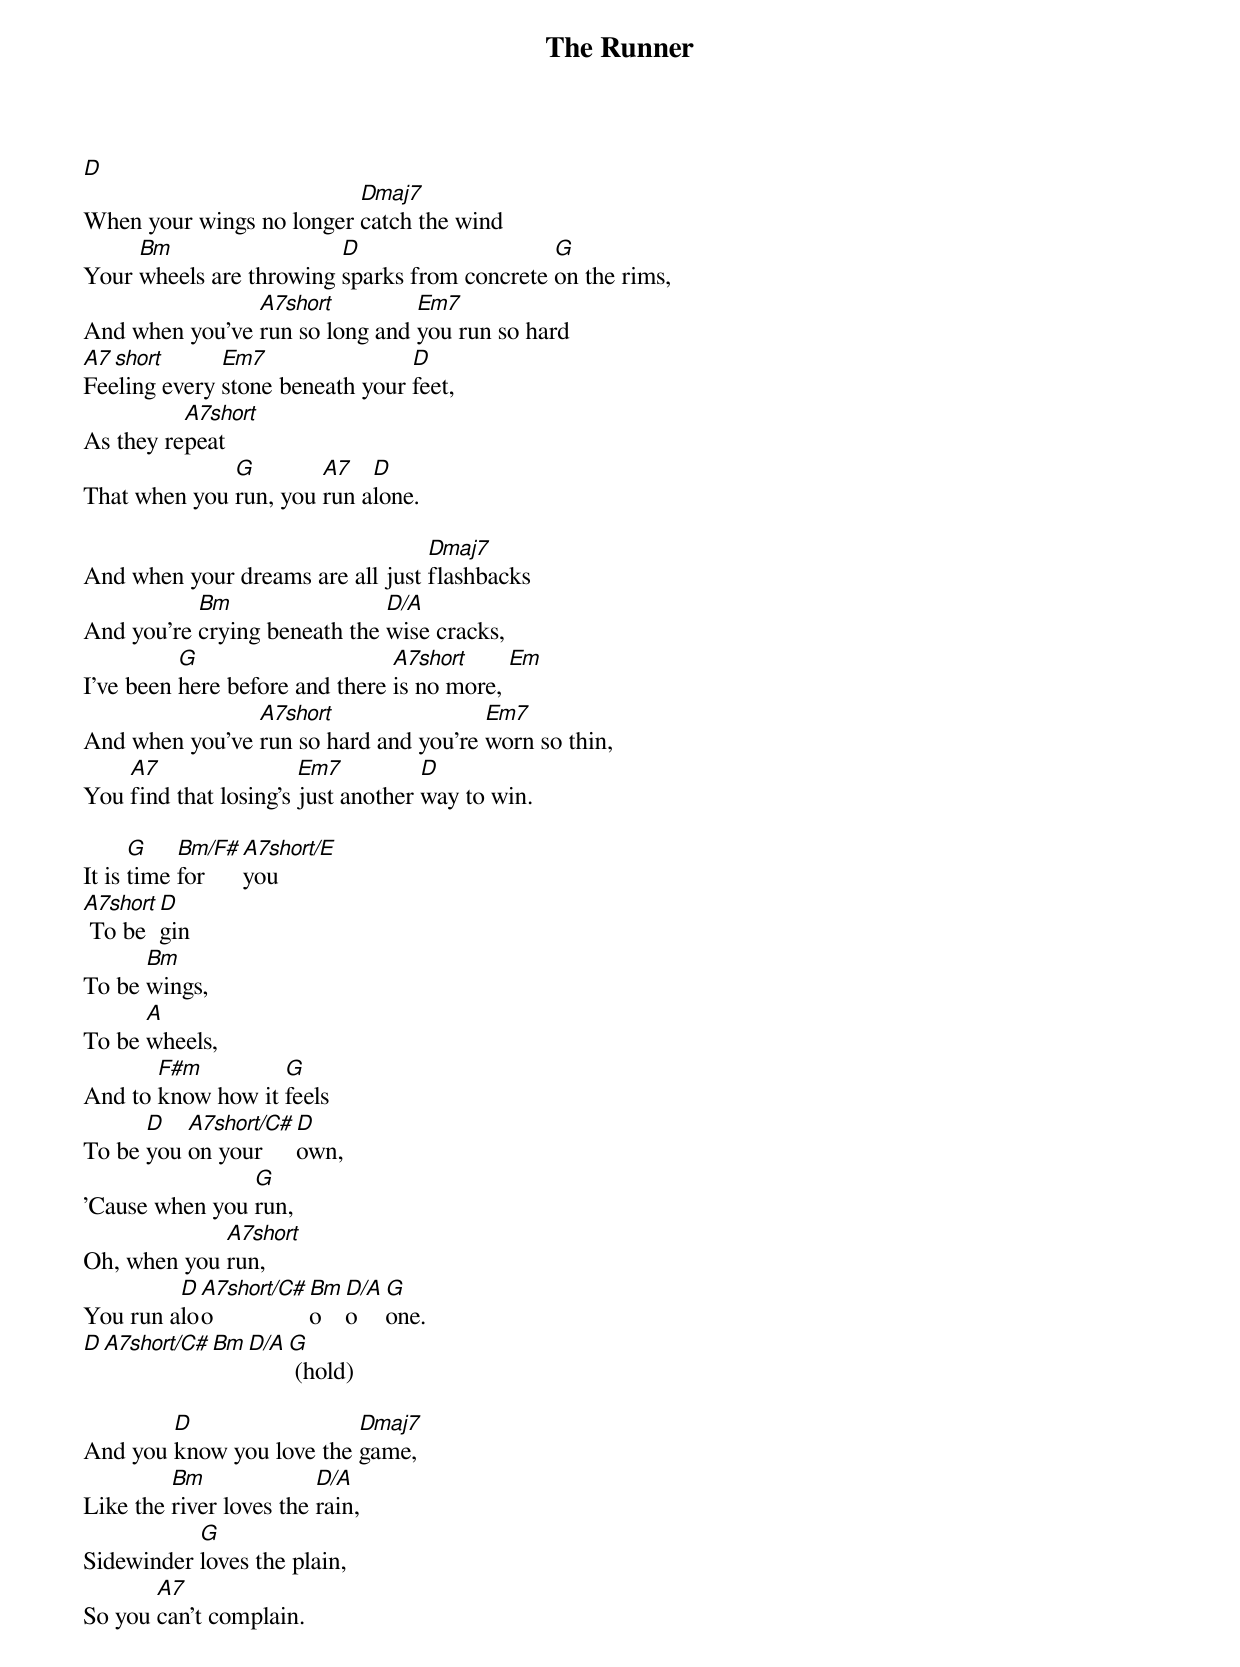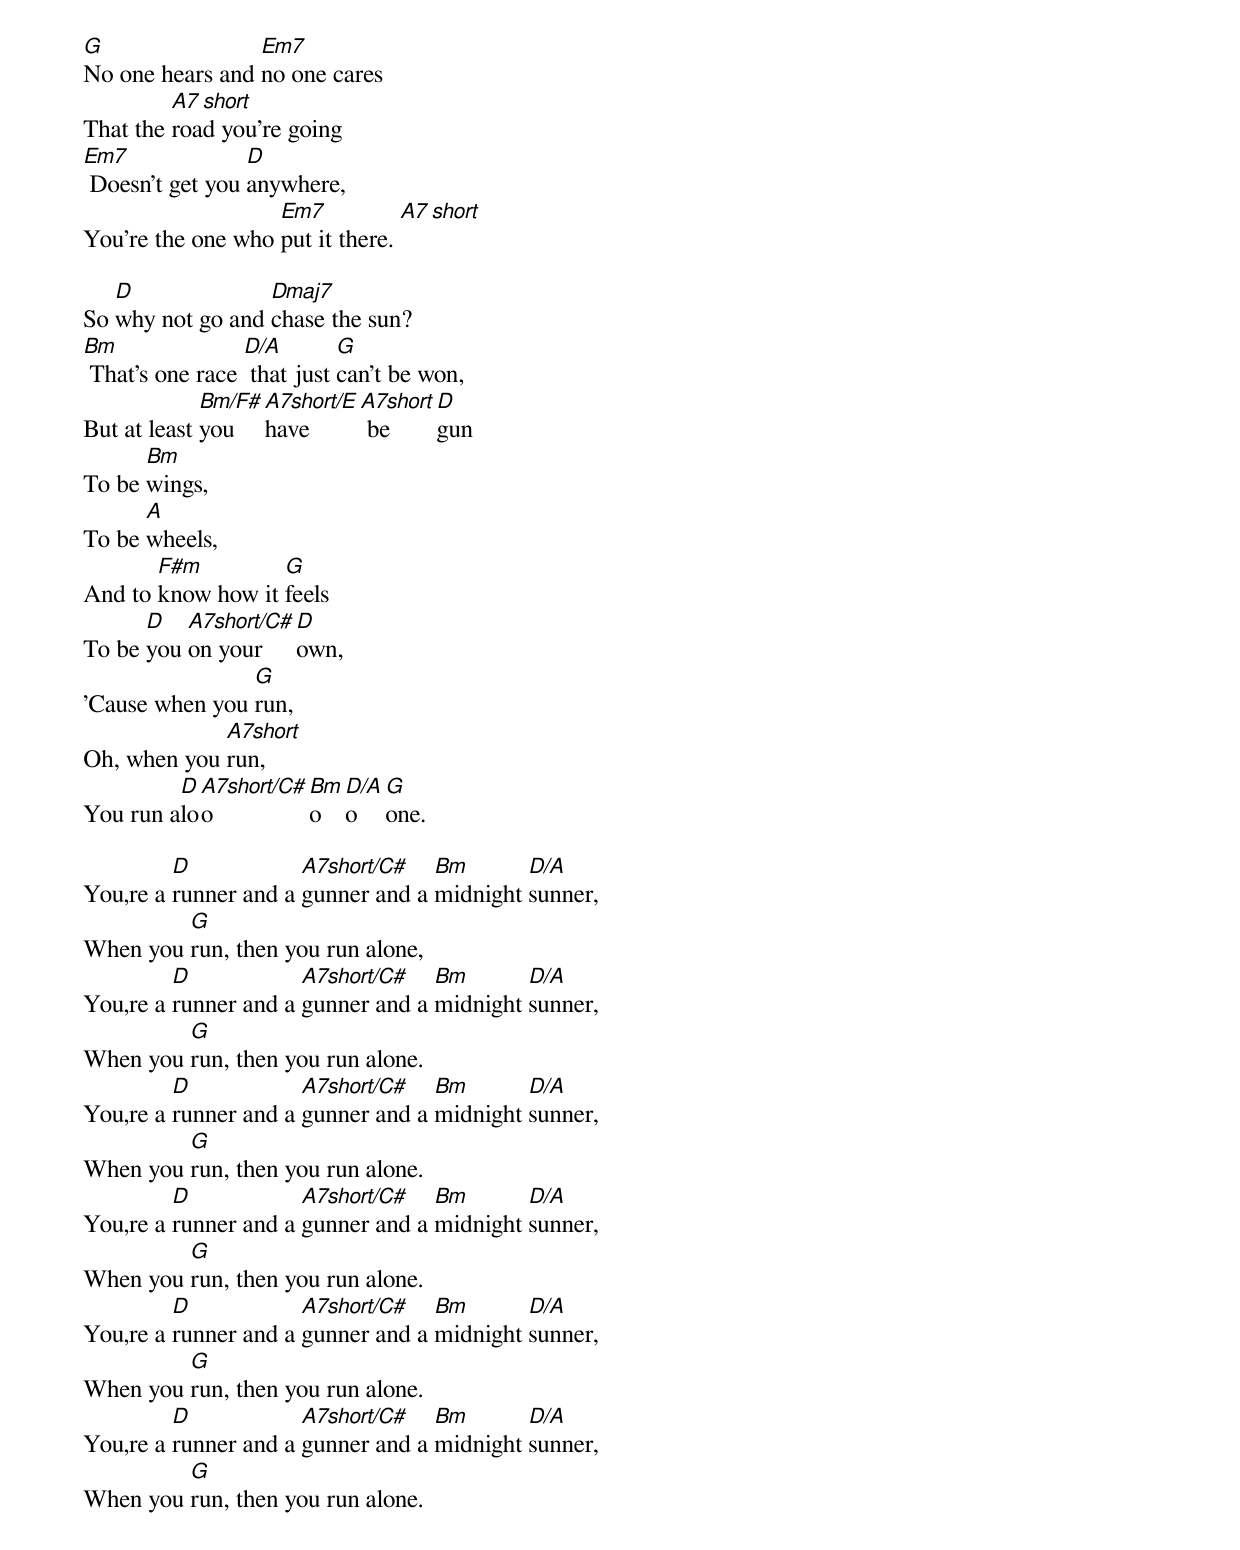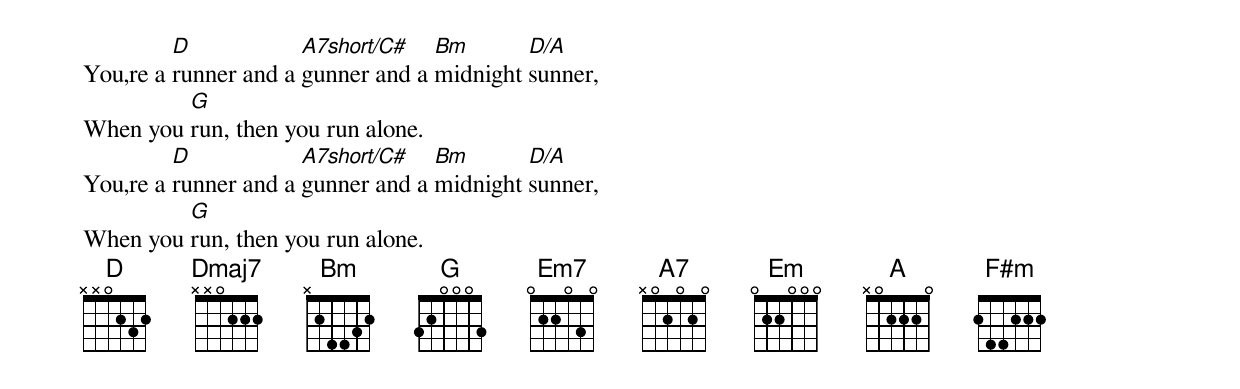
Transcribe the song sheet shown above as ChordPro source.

{title: The Runner}
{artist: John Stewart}
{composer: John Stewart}
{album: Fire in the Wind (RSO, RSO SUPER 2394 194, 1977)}

[D]
When your wings no longer [Dmaj7]catch the wind
Your [Bm]wheels are throwing [D]sparks from concrete [G]on the rims,
And when you've [A7short]run so long and [Em7]you run so hard
[A7 short]Feeling every [Em7]stone beneath your [D]feet,
As they re[A7short]peat
That when you [G]run, you [A7]run a[D]lone.

And when your dreams are all just [Dmaj7]flashbacks
And you're [Bm]crying beneath the [D/A]wise cracks,
I've been [G]here before and there [A7short]is no more, [Em]
And when you've [A7short]run so hard and you're [Em7]worn so thin,
You [A7]find that losing's [Em7]just another [D]way to win.

It is [G]time [Bm/F#]for [A7short/E]you
[A7short] To be[D]gin
To be [Bm]wings,
To be [A]wheels,
And to [F#m]know how it [G]feels
To be [D]you [A7short/C#]on your [D]own,
'Cause when you [G]run,
Oh, when you [A7short]run,
You run a[D]lo[A7short/C#]o[Bm]o[D/A]o[G]one.
[D][A7short/C#][Bm][D/A][G] (hold)

And you [D]know you love the [Dmaj7]game,
Like the [Bm]river loves the [D/A]rain,
Sidewinder [G]loves the plain,
So you [A7]can't complain.
[G]No one hears and [Em7]no one cares
That the [A7 short]road you're going
[Em7] Doesn't get you [D]anywhere,
You're the one who [Em7]put it there. [A7 short]

So [D]why not go and [Dmaj7]chase the sun?
[Bm] That's one race [D/A] that just [G]can't be won,
But at least [Bm/F#]you [A7short/E]have [A7short] be[D]gun
To be [Bm]wings,
To be [A]wheels,
And to [F#m]know how it [G]feels
To be [D]you [A7short/C#]on your [D]own,
'Cause when you [G]run,
Oh, when you [A7short]run,
You run a[D]lo[A7short/C#]o[Bm]o[D/A]o[G]one.

You‚re a [D]runner and a [A7short/C#]gunner and a [Bm]midnight [D/A]sunner,
When you [G]run, then you run alone,
You‚re a [D]runner and a [A7short/C#]gunner and a [Bm]midnight [D/A]sunner,
When you [G]run, then you run alone.
You‚re a [D]runner and a [A7short/C#]gunner and a [Bm]midnight [D/A]sunner,
When you [G]run, then you run alone.
You‚re a [D]runner and a [A7short/C#]gunner and a [Bm]midnight [D/A]sunner,
When you [G]run, then you run alone.
You‚re a [D]runner and a [A7short/C#]gunner and a [Bm]midnight [D/A]sunner,
When you [G]run, then you run alone.
You‚re a [D]runner and a [A7short/C#]gunner and a [Bm]midnight [D/A]sunner,
When you [G]run, then you run alone.
You‚re a [D]runner and a [A7short/C#]gunner and a [Bm]midnight [D/A]sunner,
When you [G]run, then you run alone.
You‚re a [D]runner and a [A7short/C#]gunner and a [Bm]midnight [D/A]sunner,
When you [G]run, then you run alone.
